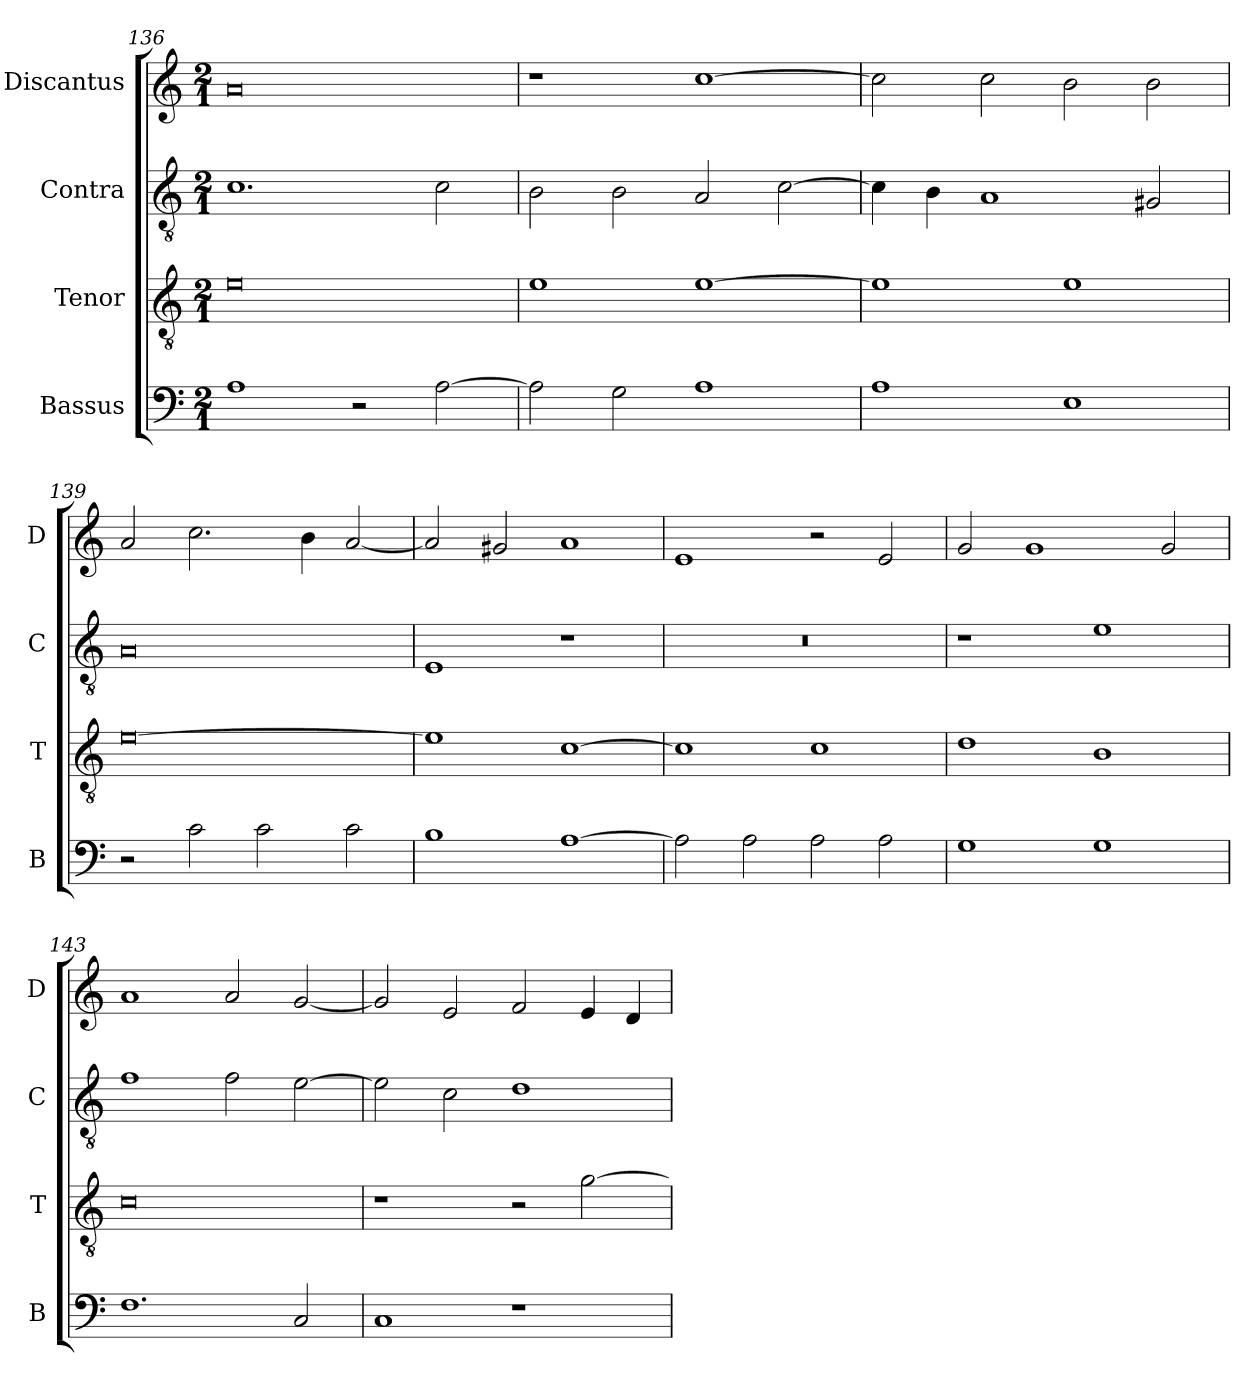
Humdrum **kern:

**kern	**kern	**kern	**kern
*part4	*part3	*part2	*part1
*staff4	*staff3	*staff2	*staff1
*I"Bassus	*I"Tenor	*I"Contra	*I"Discantus
*I'B	*I'T	*I'C	*I'D
*clefF4	*clefGv2	*clefGv2	*clefG2
*k[]	*k[]	*k[]	*k[]
*M2/1	*M2/1	*M2/1	*M2/1
=136	=136	=136	=136
1A	0e	1.c	0a
2r	.	.	.
[2A\	.	2c\	.
=137	=137	=137	=137
2A\]	1e	2B\	1r
2G\	.	2B\	.
1A	[1e	2A/	[1cc
.	.	[2c\	.
=138	=138	=138	=138
1A	1e]	4c\]	2cc\]
.	.	4B\	.
.	.	1A	2cc\
1E	1e	.	2b\
.	.	2G#X/	2b\
=139	=139	=139	=139
2r	[0e	0A	2a/
2c\	.	.	2.cc\
2c\	.	.	.
.	.	.	4b\
2c\	.	.	[2a/
=140	=140	=140	=140
1B	1e]	1E	2a/]
.	.	.	2g#X/
[1A	[1c	1r	1a
=141	=141	=141	=141
2A\]	1c]	0r	1e
2A\	.	.	.
2A\	1c	.	2r
2A\	.	.	2e/
=142	=142	=142	=142
1G	1d	1r	2g/
.	.	.	1g
1G	1B	1e	.
.	.	.	2g/
=143	=143	=143	=143
1.F	0c	1f	1a
.	.	2f\	2a/
2C/	.	[2e\	[2g/
=144	=144	=144	=144
1C	1r	2e\]	2g/]
.	.	2c\	2e/
1r	2r	1d	2f/
.	[2g\	.	4e/
.	.	.	4d/
=	=	=	=
*-	*-	*-	*-
